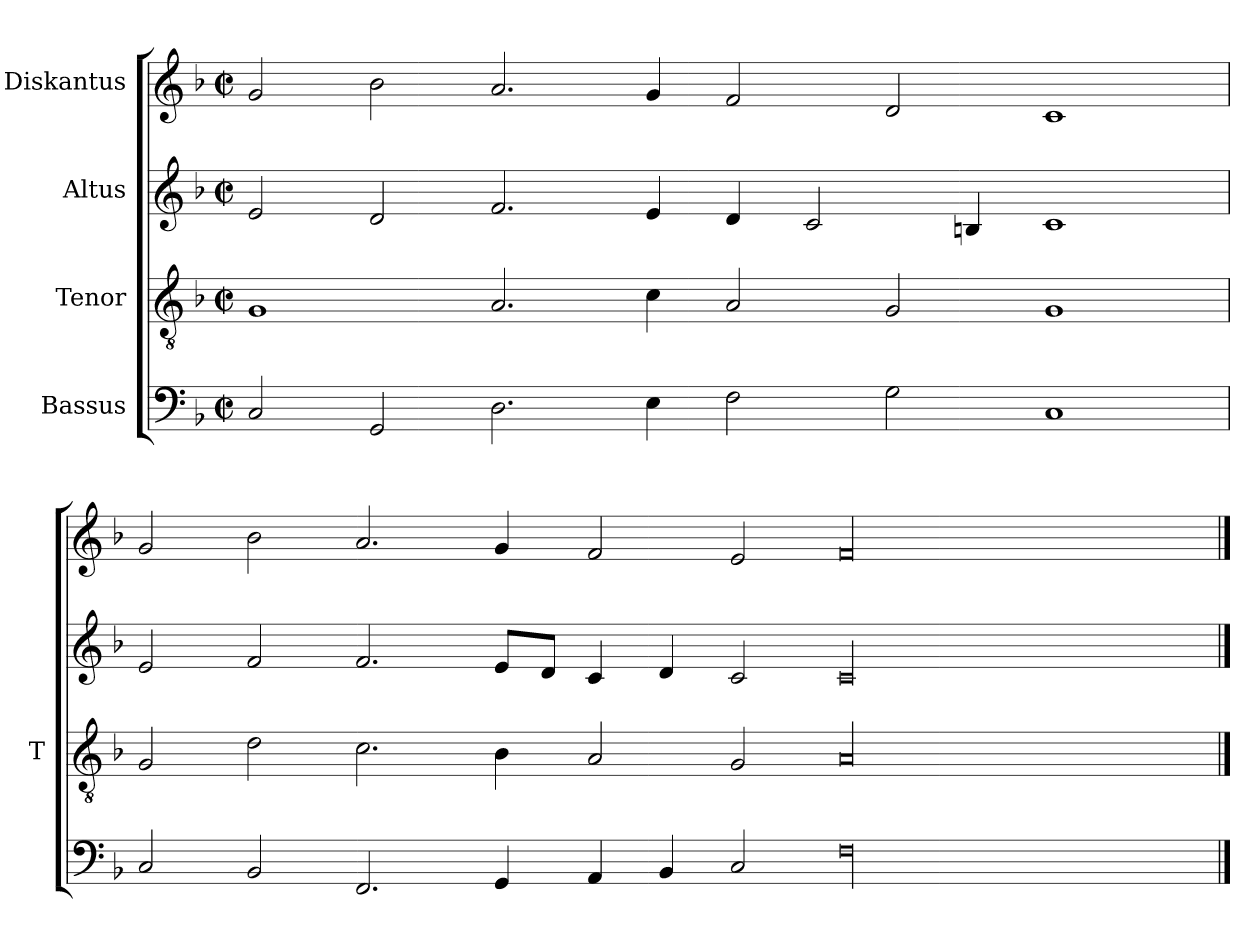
**kern	**kern	**kern	**kern
*part4	*part3	*part2	*part1
*staff4	*staff3	*staff2	*staff1
*I"Bassus	*I"Tenor	*I"Altus	*I"Diskantus
*	*I'T	*	*
*clefF4	*clefGv2	*clefG2	*clefG2
*k[b-]	*k[b-]	*k[b-]	*k[b-]
*M2/2	*M2/2	*M2/2	*M2/2
*met(c|)	*met(c|)	*met(c|)	*met(c|)
=	=	=	=
2C	1G/	2e	2g
2GG	.	2d	2b-
2.D	2.A	2.f	2.a
4E	4c	4e	4g
2F	2A	4d	2f
.	.	2c	.
2G	2G	.	2d
.	.	4Bn	.
1C	1G	1c	1c
=	=	=	=
2C	2G	2e	2g
2BB-	2d	2f	2b-
2.FF	2.c	2.f	2.a
4GG	4B-	8eL	4g
.	.	8dJ	.
4AA	2A	4c	2f
4BB-	.	4d	.
2C	2G	2c	2e
00F	00A	00c	00f
==	==	==	==
*-	*-	*-	*-
